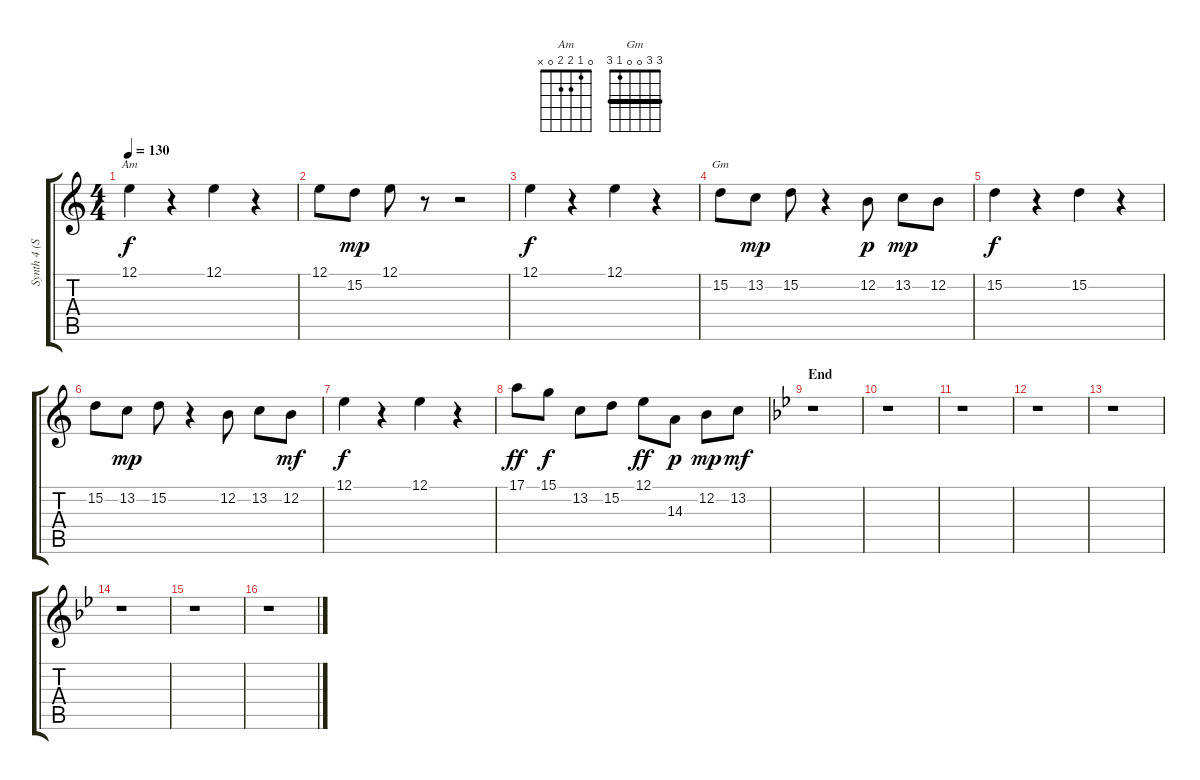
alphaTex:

\track ("Synth 4 (String 1)" "Synth 4 (S") {instrument stringensemble1}
\staff {score tabs}
\tuning (E4 B3 G3 D3 A2 E2) {hide}
\chord ("Am" 0 1 2 2 0 x)
\chord ("Gm" 3 3 0 0 1 3) {barre 3}
\ts (4 4)
\tempo 130
\clef g2
\ks c
12.1.4{ch "Am" dy f} r.4 12.1.4 r.4 |
12.1.8 15.2.8{dy mp} 12.1.8 r.8 r.2 |
12.1.4{dy f} r.4 12.1.4 r.4 |
15.2.8{ch "Gm"} 13.2.8{dy mp} 15.2.8 r.4 12.2.8{dy p} 13.2.8{dy mp} 12.2.8 |
15.2.4{dy f} r.4 15.2.4 r.4 |
15.2.8 13.2.8{dy mp} 15.2.8 r.4 12.2.8 13.2.8 12.2.8{dy mf} |
12.1.4{dy f} r.4 12.1.4 r.4 |
17.1.8{dy ff} 15.1.8{dy f} 13.2.8 15.2.8 12.1.8{dy ff} 14.3.8{dy p} 12.2.8{dy mp} 13.2.8{dy mf} |
\section ("" "End")
\ks bb
r.1 |
r.1 |
r.1 |
r.1 |
r.1 |
r.1 |
r.1 |
r.1
